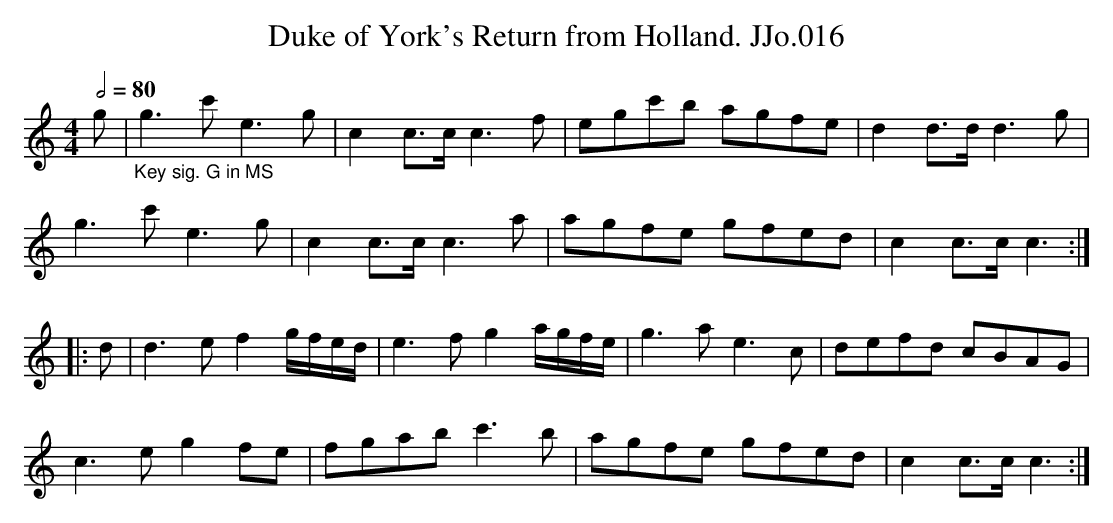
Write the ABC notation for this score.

X:1
T:Duke of York's Return from Holland. JJo.016
M:4/4
L:1/8
Q:1/2=80
K:C
g|"_Key sig. G in MS"g3c'e3g|c2c>cc3f|egc'b agfe|d2d>dd3g|
g3c'e3g|c2c>cc3a|agfe gfed|c2c>cc3:|
|:d|d3ef2 g/f/e/d/|e3fg2 a/g/f/e/|g3ae3c|defd cBAG|
c3eg2fe|fgab c'3b|agfe gfed|c2c>cc3:|
